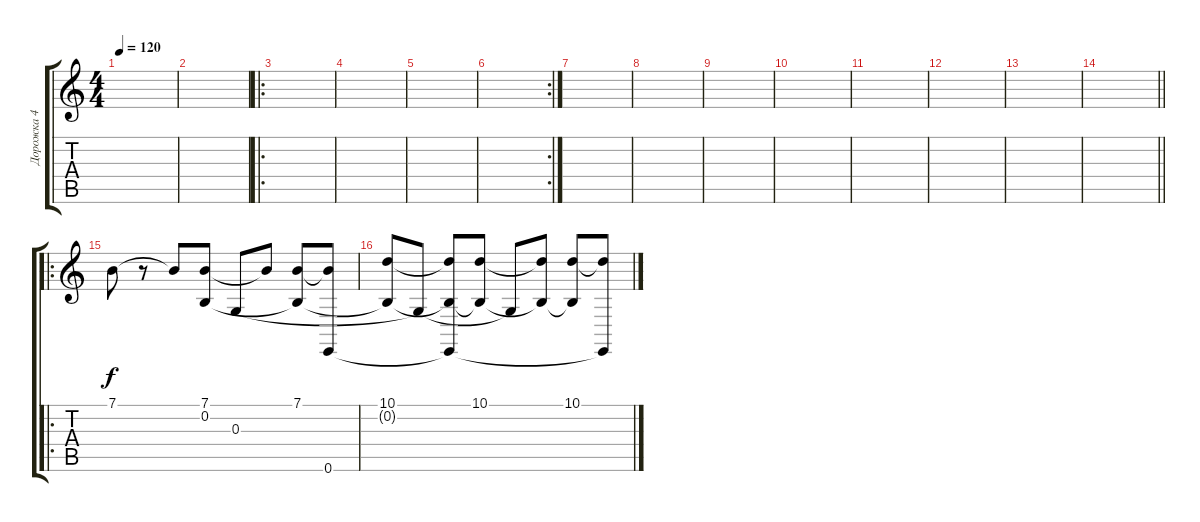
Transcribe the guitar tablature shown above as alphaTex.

\track ("Дорожка 4" "Дорожка 4") {instrument flute}
\staff {score tabs}
\tuning (E4 B3 G3 D3 A2 E2) {hide}
\ts (4 4)
\tempo 120
\clef g2
\ks c
|
|
\ro
|
|
|
\rc 2
|
|
|
|
|
|
|
|
\barLineRight lightlight
|
\ro
7.1.8 r.8 7.1{t}.8 (7.1 0.2).8 0.3.8 7.1{t}.8 (7.1 0.2{t}).8 (7.1{t} 0.6).8 |
(10.1 0.2{t}).8 0.3{t}.8 (10.1{t} 0.2{t} 0.6{t}).8 (10.1 0.2{t}).8 0.3{t}.8 (10.1{t} 0.2{t}).8 (10.1 0.2{t}).8 (10.1{t} 0.6{t}).8
